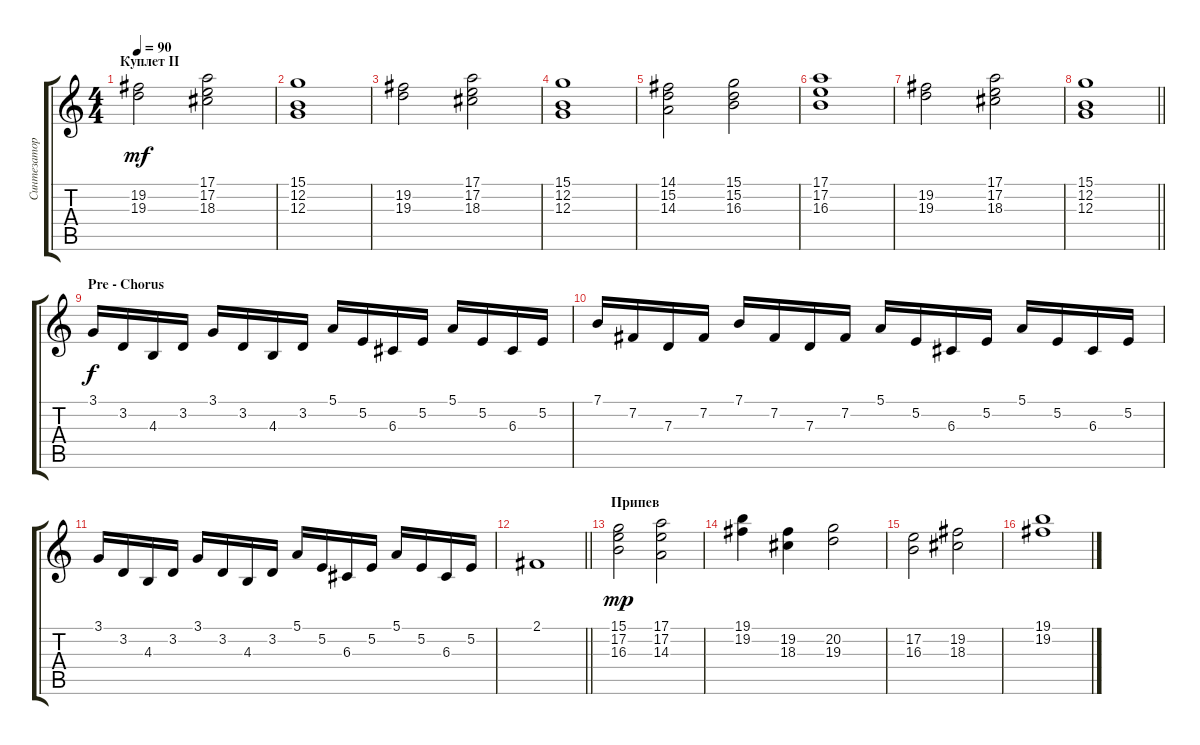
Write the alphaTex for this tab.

\track ("Синтезатор" "Синтезатор") {instrument stringensemble1}
\staff {score tabs}
\tuning (E4 B3 G3 D3 A2 E2) {hide}
\ts (4 4)
\section ("" "Куплет II")
\tempo 90
\clef g2
\ks c
(19.2 19.3).2{dy mf instrument stringensemble1} (17.1 17.2 18.3).2 |
(15.1 12.2 12.3).1 |
(19.2 19.3).2 (17.1 17.2 18.3).2 |
(15.1 12.2 12.3).1 |
(14.1 15.2 14.3).2 (15.1 15.2 16.3).2 |
(17.1 17.2 16.3).1 |
(19.2 19.3).2 (17.1 17.2 18.3).2 |
\barLineRight lightlight
(15.1 12.2 12.3).1 |
\section ("" "Pre - Chorus")
3.1.16{dy f instrument pizzicatostrings} 3.2.16 4.3.16 3.2.16 3.1.16 3.2.16 4.3.16 3.2.16 5.1.16 5.2.16 6.3.16 5.2.16 5.1.16 5.2.16 6.3.16 5.2.16 |
7.1.16 7.2.16 7.3.16 7.2.16 7.1.16 7.2.16 7.3.16 7.2.16 5.1.16 5.2.16 6.3.16 5.2.16 5.1.16 5.2.16 6.3.16 5.2.16 |
3.1.16 3.2.16 4.3.16 3.2.16 3.1.16 3.2.16 4.3.16 3.2.16 5.1.16 5.2.16 6.3.16 5.2.16 5.1.16 5.2.16 6.3.16 5.2.16 |
\barLineRight lightlight
2.1.1 |
\section ("" "Припев")
(15.1 17.2 16.3).2{dy mp instrument stringensemble1} (17.1 17.2 14.3).2 |
(19.1 19.2).4 (19.2 18.3).4 (20.2 19.3).2 |
(17.2 16.3).2 (19.2 18.3).2 |
(19.1 19.2).1
